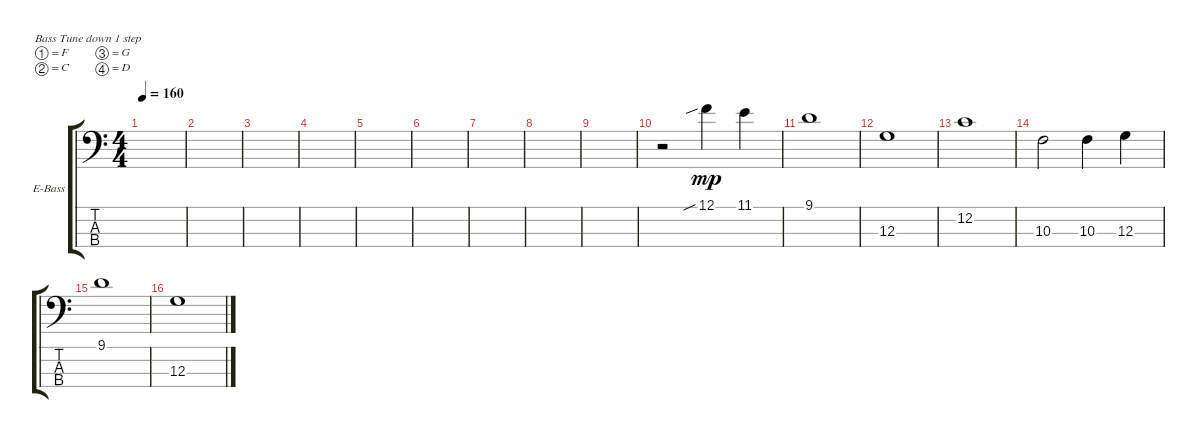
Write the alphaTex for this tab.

\defaultSystemsLayout 4
\bracketExtendMode groupsimilarinstruments
\firstSystemTrackNameOrientation horizontal
\otherSystemsTrackNameOrientation horizontal
\track ("Electric Bass" "E-Bass") {instrument electricbassfinger}
\staff {score tabs}
\tuning (F2 C2 G1 D1)
\ts (4 4)
\tempo 160
\clef f4
\ks c
|
|
|
|
|
|
|
|
|
r.2 12.1{sib}.4{dy mp} 11.1.4 |
9.1.1 |
12.3.1 |
12.2.1 |
10.3.2 10.3.4 12.3.4 |
9.1.1 |
12.3.1
